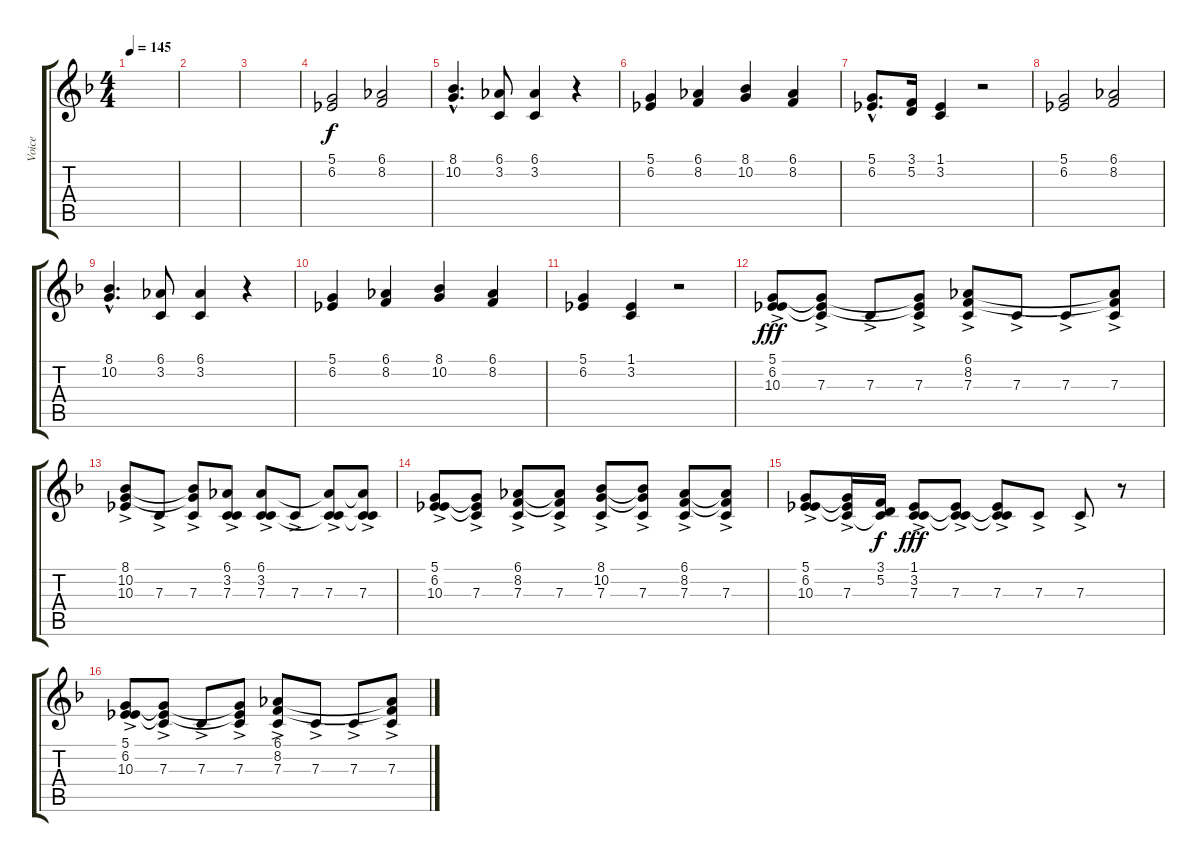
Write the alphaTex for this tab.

\track ("Voice" "Voice") {instrument cello}
\staff {score tabs}
\tuning (D4 A3 F3 C3 G2 C2) {hide}
\ts (4 4)
\tempo 145
\clef g2
\ks f
|
|
|
(5.1 6.2).2 (6.1 8.2).2 |
(8.1{hac} 10.2{hac}).4{d} (6.1 3.2).8 (6.1 3.2).4 r.4 |
(5.1 6.2).4 (6.1 8.2).4 (8.1 10.2).4 (6.1 8.2).4 |
(5.1{hac} 6.2{hac}).8{d} (3.1 5.2).16 (1.1 3.2).4 r.2 |
(5.1 6.2).2 (6.1 8.2).2 |
(8.1{hac} 10.2{hac}).4{d} (6.1 3.2).8 (6.1 3.2).4 r.4 |
(5.1 6.2).4 (6.1 8.2).4 (8.1 10.2).4 (6.1 8.2).4 |
(5.1 6.2).4 (1.1 3.2).4 r.2 |
(5.1 6.2 10.3{ac}).8{dy fff} (5.1{t} 6.2{t} 7.3{ac}).8 7.3{ac}.8 (5.1{t} 6.2{t} 7.3{ac}).8 (6.1 8.2 7.3{ac}).8 7.3{ac}.8 7.3{ac}.8 (6.1{t} 8.2{t} 7.3{ac}).8 |
(8.1 10.2 10.3{ac}).8 7.3{ac}.8 (8.1{t} 10.2{t} 7.3{ac}).8 (6.1 3.2 7.3{ac}).8 (6.1 3.2 7.3{ac}).8 7.3{ac}.8 (6.1{t} 3.2{t} 7.3{ac}).8 (6.1{t} 3.2{t} 7.3{ac}).8 |
(5.1 6.2 10.3{ac}).8 (5.1{t} 6.2{t} 7.3{ac}).8 (6.1 8.2 7.3{ac}).8 (6.1{t} 8.2{t} 7.3{ac}).8 (8.1 10.2 7.3{ac}).8 (8.1{t} 10.2{t} 7.3{ac}).8 (6.1 8.2 7.3{ac}).8 (6.1{t} 8.2{t} 7.3{ac}).8 |
(5.1 6.2 10.3{ac}).8 (5.1{t} 6.2{t} 7.3{ac}).16 (3.1 5.2 7.3{t}).16{dy f} (1.1 3.2 7.3{ac}).8{dy fff} (1.1{t} 3.2{t} 7.3{ac}).8 (1.1{t} 3.2{t} 7.3{ac}).8 7.3{ac}.8 7.3{ac}.8 r.8 |
(5.1 6.2 10.3{ac}).8 (5.1{t} 6.2{t} 7.3{ac}).8 7.3{ac}.8 (5.1{t} 6.2{t} 7.3{ac}).8 (6.1 8.2 7.3{ac}).8 7.3{ac}.8 7.3{ac}.8 (6.1{t} 8.2{t} 7.3{ac}).8
